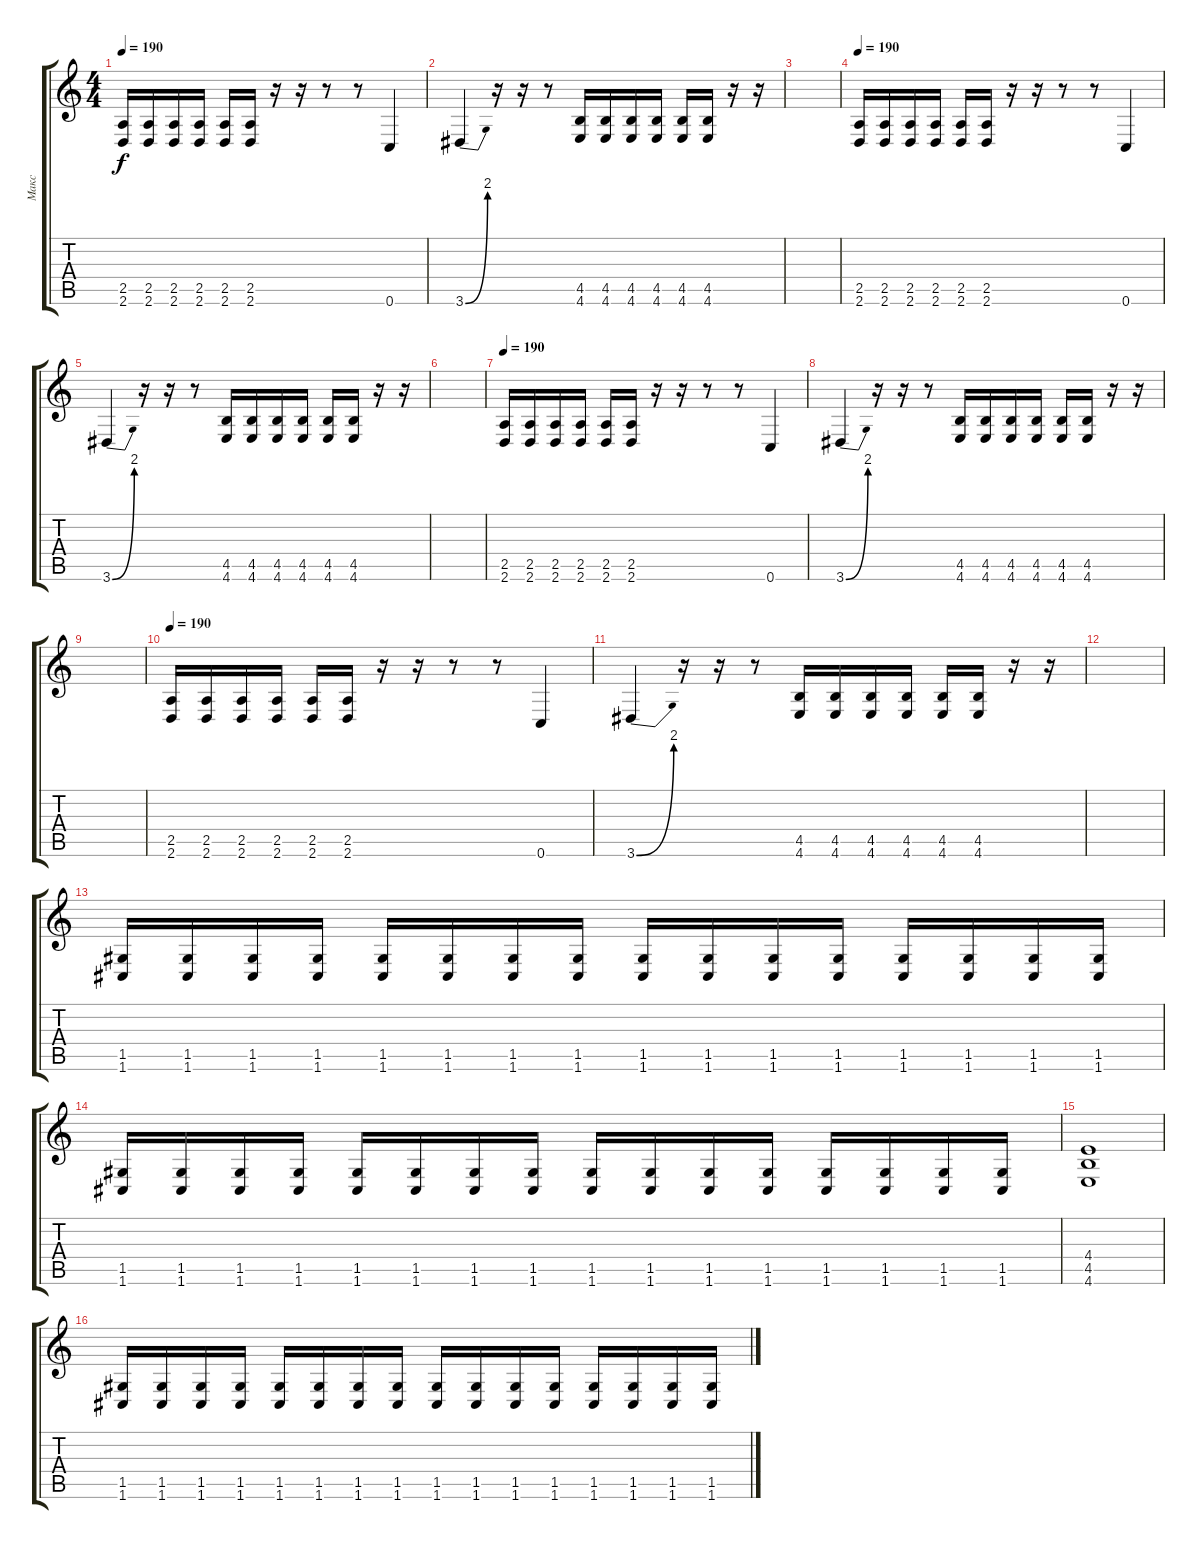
\track ("Макс" "Макс") {instrument distortionguitar}
\staff {score tabs}
\tuning (D4 A3 F3 C3 G2 C2) {hide}
\ts (4 4)
\tempo 190
\clef g2
\ks c
(2.5 2.6).16{dy f} (2.5 2.6).16 (2.5 2.6).16 (2.5 2.6).16 (2.5 2.6).16 (2.5 2.6).16 r.16 r.16 r.8 r.8 0.6.4 |
3.6{be (bend 0 0 60 8)}.4 r.16 r.16 r.8 (4.5 4.6).16 (4.5 4.6).16 (4.5 4.6).16 (4.5 4.6).16 (4.5 4.6).16 (4.5 4.6).16 r.16 r.16 |
|
\tempo 190
(2.5 2.6).16 (2.5 2.6).16 (2.5 2.6).16 (2.5 2.6).16 (2.5 2.6).16 (2.5 2.6).16 r.16 r.16 r.8 r.8 0.6.4 |
3.6{be (bend 0 0 60 8)}.4 r.16 r.16 r.8 (4.5 4.6).16 (4.5 4.6).16 (4.5 4.6).16 (4.5 4.6).16 (4.5 4.6).16 (4.5 4.6).16 r.16 r.16 |
|
\tempo 190
(2.5 2.6).16 (2.5 2.6).16 (2.5 2.6).16 (2.5 2.6).16 (2.5 2.6).16 (2.5 2.6).16 r.16 r.16 r.8 r.8 0.6.4 |
3.6{be (bend 0 0 60 8)}.4 r.16 r.16 r.8 (4.5 4.6).16 (4.5 4.6).16 (4.5 4.6).16 (4.5 4.6).16 (4.5 4.6).16 (4.5 4.6).16 r.16 r.16 |
|
\tempo 190
(2.5 2.6).16 (2.5 2.6).16 (2.5 2.6).16 (2.5 2.6).16 (2.5 2.6).16 (2.5 2.6).16 r.16 r.16 r.8 r.8 0.6.4 |
3.6{be (bend 0 0 60 8)}.4 r.16 r.16 r.8 (4.5 4.6).16 (4.5 4.6).16 (4.5 4.6).16 (4.5 4.6).16 (4.5 4.6).16 (4.5 4.6).16 r.16 r.16 |
|
(1.5 1.6).16 (1.5 1.6).16 (1.5 1.6).16 (1.5 1.6).16 (1.5 1.6).16 (1.5 1.6).16 (1.5 1.6).16 (1.5 1.6).16 (1.5 1.6).16 (1.5 1.6).16 (1.5 1.6).16 (1.5 1.6).16 (1.5 1.6).16 (1.5 1.6).16 (1.5 1.6).16 (1.5 1.6).16 |
(1.5 1.6).16 (1.5 1.6).16 (1.5 1.6).16 (1.5 1.6).16 (1.5 1.6).16 (1.5 1.6).16 (1.5 1.6).16 (1.5 1.6).16 (1.5 1.6).16 (1.5 1.6).16 (1.5 1.6).16 (1.5 1.6).16 (1.5 1.6).16 (1.5 1.6).16 (1.5 1.6).16 (1.5 1.6).16 |
(4.4 4.5 4.6).1 |
(1.5 1.6).16 (1.5 1.6).16 (1.5 1.6).16 (1.5 1.6).16 (1.5 1.6).16 (1.5 1.6).16 (1.5 1.6).16 (1.5 1.6).16 (1.5 1.6).16 (1.5 1.6).16 (1.5 1.6).16 (1.5 1.6).16 (1.5 1.6).16 (1.5 1.6).16 (1.5 1.6).16 (1.5 1.6).16
